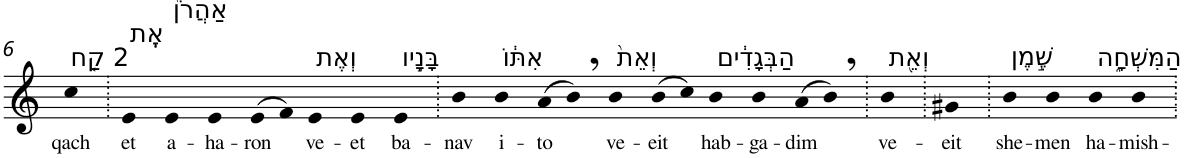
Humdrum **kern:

**kern	**text
*part1	*part1
*staff1	*staff1
*I"Piano	*
*I'Pno	*
!!LO:PB:g=z
*clefG2	*
*k[]	*
=6	=6
!LO:TX:a:t=2 קַ֤ח	!
!	!LO:LY:b
4cc	qach
=7.	=7.
!LO:TX:a:t=אֶֽת	!
!	!LO:LY:b
4e	et
!LO:TX:a:t=אַהֲרֹן֙	!
!	!LO:LY:b
4e	a-
!	!LO:LY:b
4e	-ha-
!	!LO:LY:b
(>8e	-ron
8f)	.
!LO:TX:a:t=וְאֶת	!
!	!LO:LY:b
4e	ve-
!	!LO:LY:b
4e	-et
!LO:TX:a:t=בָּנָ֣יו	!
!	!LO:LY:b
4e	ba-
=8.	=8.
!	!LO:LY:b
4b	-nav
!LO:TX:a:t=אִתּ֔וֹ	!
!	!LO:LY:b
4b	i-
!	!LO:LY:b
(>8a	-to
8b,)	.
!LO:TX:a:t=וְאֵת֙	!
!	!LO:LY:b
4b	ve-
!	!LO:LY:b
(>8b	-eit
8cc)	.
!LO:TX:a:t=הַבְּגָדִ֔ים	!
!	!LO:LY:b
4b	hab-
!	!LO:LY:b
4b	-ga-
!	!LO:LY:b
(>8a	-dim
8b,)	.
=9.	=9.
!LO:TX:a:t=וְאֵ֖ת	!
!	!LO:LY:b
4b	ve-
=10.	=10.
!	!LO:LY:b
4g#X	-eit
=11.	=11.
!LO:TX:a:t=שֶׁ֣מֶן	!
!	!LO:LY:b
4b	she-
!	!LO:LY:b
4b	-men
!LO:TX:a:t=הַמִּשְׁחָ֑ה	!
!	!LO:LY:b
4b	ha-
!	!LO:LY:b
4b	-mish-
=.	=.
*-	*-
